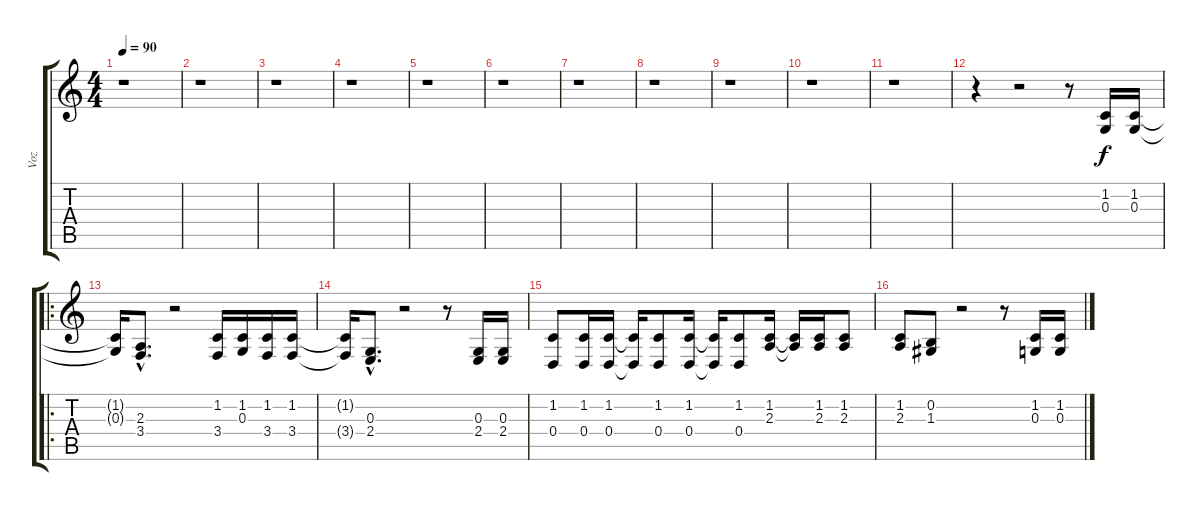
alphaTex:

\track ("Voz" "Voz") {instrument lead6voice}
\staff {score tabs}
\tuning (E4 B3 G3 D3 A2 E2) {hide}
\ts (4 4)
\tempo 90
\clef g2
\ks c
r.1{dy f} |
r.1 |
r.1 |
r.1 |
r.1 |
r.1 |
r.1 |
r.1 |
r.1 |
r.1 |
r.1 |
r.4 r.2 r.8 (1.2 0.3).16 (1.2 0.3).16 |
\ro
(1.2{t} 0.3{t}).16 (2.3{hac} 3.4{hac}).8{d} r.2 (1.2 3.4).16 (1.2 0.3).16 (1.2 3.4).16 (1.2 3.4).16 |
(1.2{t} 3.4{t}).16 (0.3{hac} 2.4{hac}).8{d} r.2 r.8 (0.3 2.4).16 (0.3 2.4).16 |
(1.2 0.4).8 (1.2 0.4).16 (1.2 0.4).16 (1.2{t} 0.4{t}).16 (1.2 0.4).8 (1.2 0.4).16 (1.2{t} 0.4{t}).16 (1.2 0.4).8 (1.2 2.3).16 (1.2{t} 2.3{t}).16 (1.2 2.3).16 (1.2 2.3).8 |
(1.2 2.3).8 (0.2 1.3).8 r.2 r.8 (1.2 0.3).16 (1.2 0.3).16
